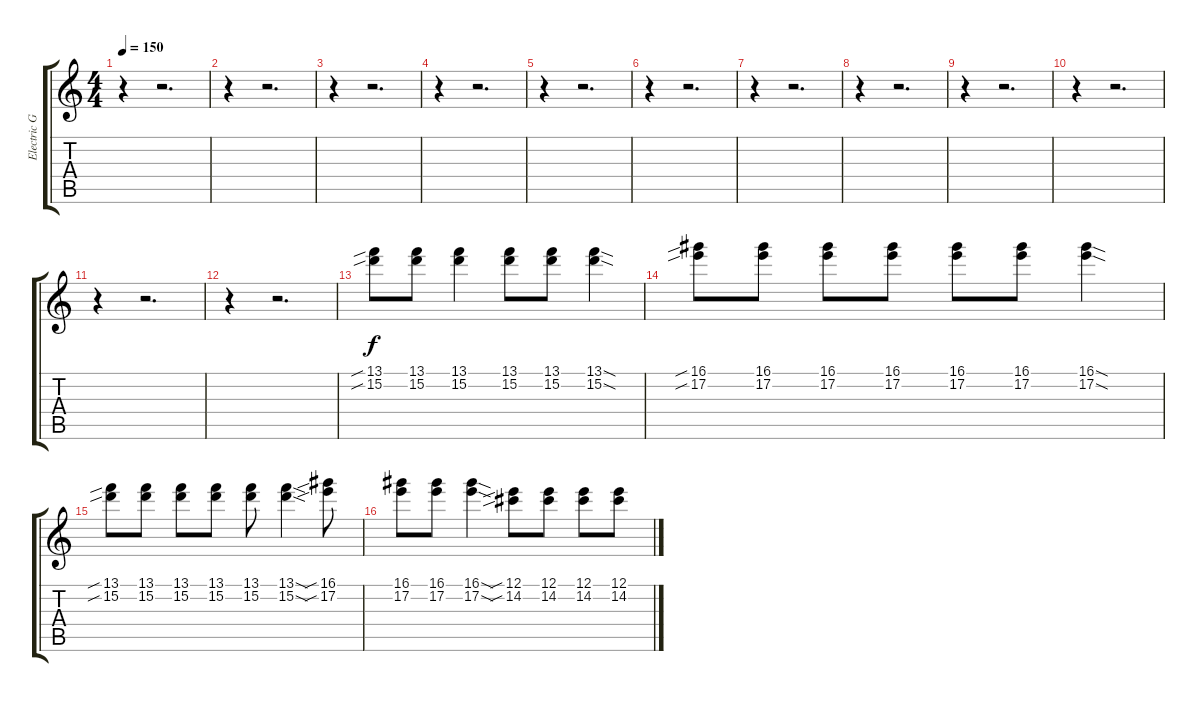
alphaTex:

\track ("Electric Guitar" "Electric G") {instrument distortionguitar}
\staff {score tabs}
\tuning (E4 B3 G3 D3 A2 D2) {hide}
\ts (4 4)
\tempo 150
\clef g2
\ks c
r.4{dy f} r.2{d} |
r.4 r.2{d} |
r.4 r.2{d} |
r.4 r.2{d} |
r.4 r.2{d} |
r.4 r.2{d} |
r.4 r.2{d} |
r.4 r.2{d} |
r.4 r.2{d} |
r.4 r.2{d} |
r.4 r.2{d} |
r.4 r.2{d} |
(13.1{sib} 15.2{sib}).8 (13.1 15.2).8 (13.1 15.2).4 (13.1 15.2).8 (13.1 15.2).8 (13.1{sod} 15.2{sod}).4 |
(16.1{sib} 17.2{sib}).8 (16.1 17.2).8 (16.1 17.2).8 (16.1 17.2).8 (16.1 17.2).8 (16.1 17.2).8 (16.1{sod} 17.2{sod}).4 |
(13.1{sib} 15.2{sib}).8 (13.1 15.2).8 (13.1 15.2).8 (13.1 15.2).8 (13.1 15.2).8 (13.1{sod} 15.2{sod}).4 (16.1{sib} 17.2{sib}).8 |
(16.1 17.2).8 (16.1 17.2).8 (16.1{sod} 17.2{sod}).4 (12.1{sib} 14.2{sib}).8 (12.1 14.2).8 (12.1 14.2).8 (12.1{ss} 14.2{ss}).8
